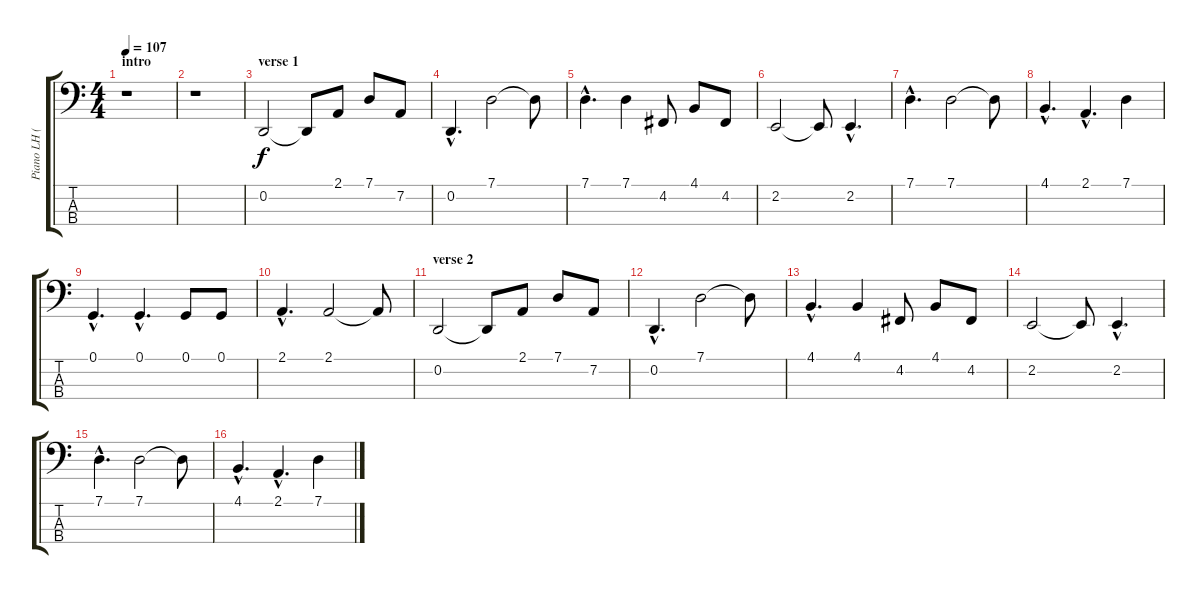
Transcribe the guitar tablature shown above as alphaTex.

\track ("Piano LH (Mercury)" "Piano LH (") {instrument brightacousticpiano}
\staff {score tabs}
\tuning (G2 D2 A1 E1) {hide}
\ts (4 4)
\section ("" "intro ")
\tempo 107
\clef f4
\ks c
r.1{dy f instrument brightacousticpiano} |
r.1 |
\section ("" "verse 1")
0.2.2 0.2{t}.8 2.1.8 7.1.8 7.2.8 |
0.2{hac}.4{d} 7.1.2 7.1{t}.8 |
7.1{hac}.4{d} 7.1.4 4.2.8 4.1.8 4.2.8 |
2.2.2 2.2{t}.8 2.2{hac}.4{d} |
7.1{hac}.4{d} 7.1.2 7.1{t}.8 |
4.1{hac}.4{d} 2.1{hac}.4{d} 7.1.4 |
0.1{hac}.4{d} 0.1{hac}.4{d} 0.1.8 0.1.8 |
2.1{hac}.4{d} 2.1.2 2.1{t}.8 |
\section ("" "verse 2")
0.2.2 0.2{t}.8 2.1.8 7.1.8 7.2.8 |
0.2{hac}.4{d} 7.1.2 7.1{t}.8 |
4.1{hac}.4{d} 4.1.4 4.2.8 4.1.8 4.2.8 |
2.2.2 2.2{t}.8 2.2{hac}.4{d} |
7.1{hac}.4{d} 7.1.2 7.1{t}.8 |
4.1{hac}.4{d} 2.1{hac}.4{d} 7.1.4
